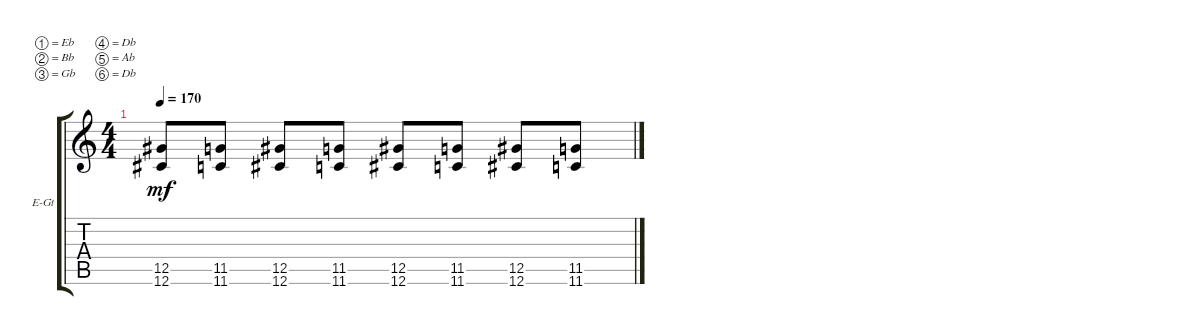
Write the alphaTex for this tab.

\defaultSystemsLayout 4
\bracketExtendMode groupsimilarinstruments
\firstSystemTrackNameOrientation horizontal
\otherSystemsTrackNameOrientation horizontal
\track ("Electric Guitar" "E-Gt") {instrument distortionguitar}
\staff {score tabs}
\tuning (Eb4 Bb3 Gb3 Db3 Ab2 Db2)
\ts (4 4)
\tempo 170
\clef g2
\ks c
(12.6 12.5).8{dy mf} (11.6 11.5).8 (12.6 12.5).8 (11.6 11.5).8 (12.6 12.5).8 (11.6 11.5).8 (12.6 12.5).8 (11.6 11.5).8
